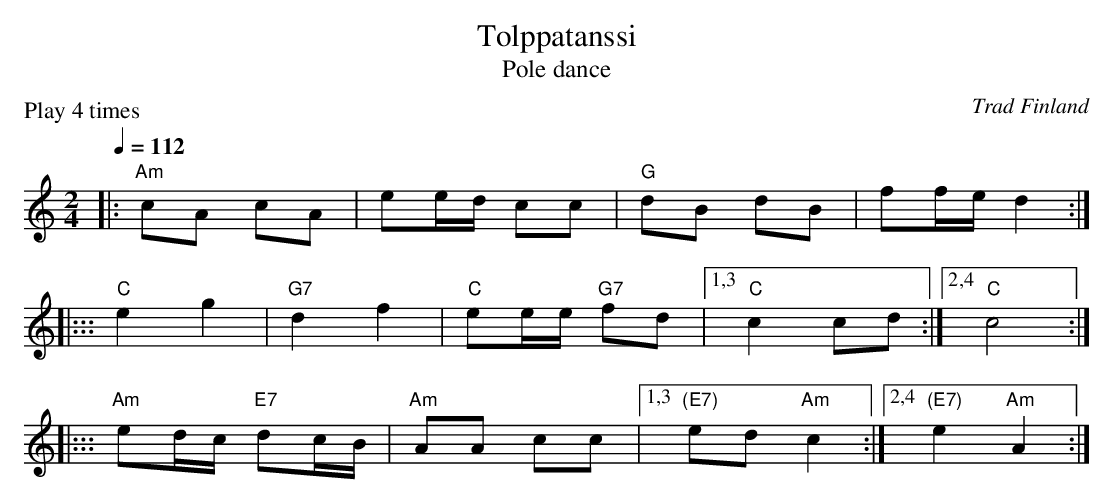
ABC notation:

X:1
T: Tolppatanssi
T: Pole dance
O: Trad Finland
Q: 1/4=112
P: Play 4 times
M: 2/4
L: 1/8
K: Am
|: "Am"cA cA | ee/d/ cc | "G"dB dB | ff/e/ d2 :|
|::: "C"e2 g2 | "G7"d2 f2 | "C"ee/e/ "G7"fd |1,3 "C"c2 cd :|2,4 "C"c4 :|
|::: "Am"ed/c/ "E7"dc/B/ | "Am"AA cc |1,3 "(E7)"ed "Am"c2 :|2,4 "(E7)"e2 "Am"A2 :|
